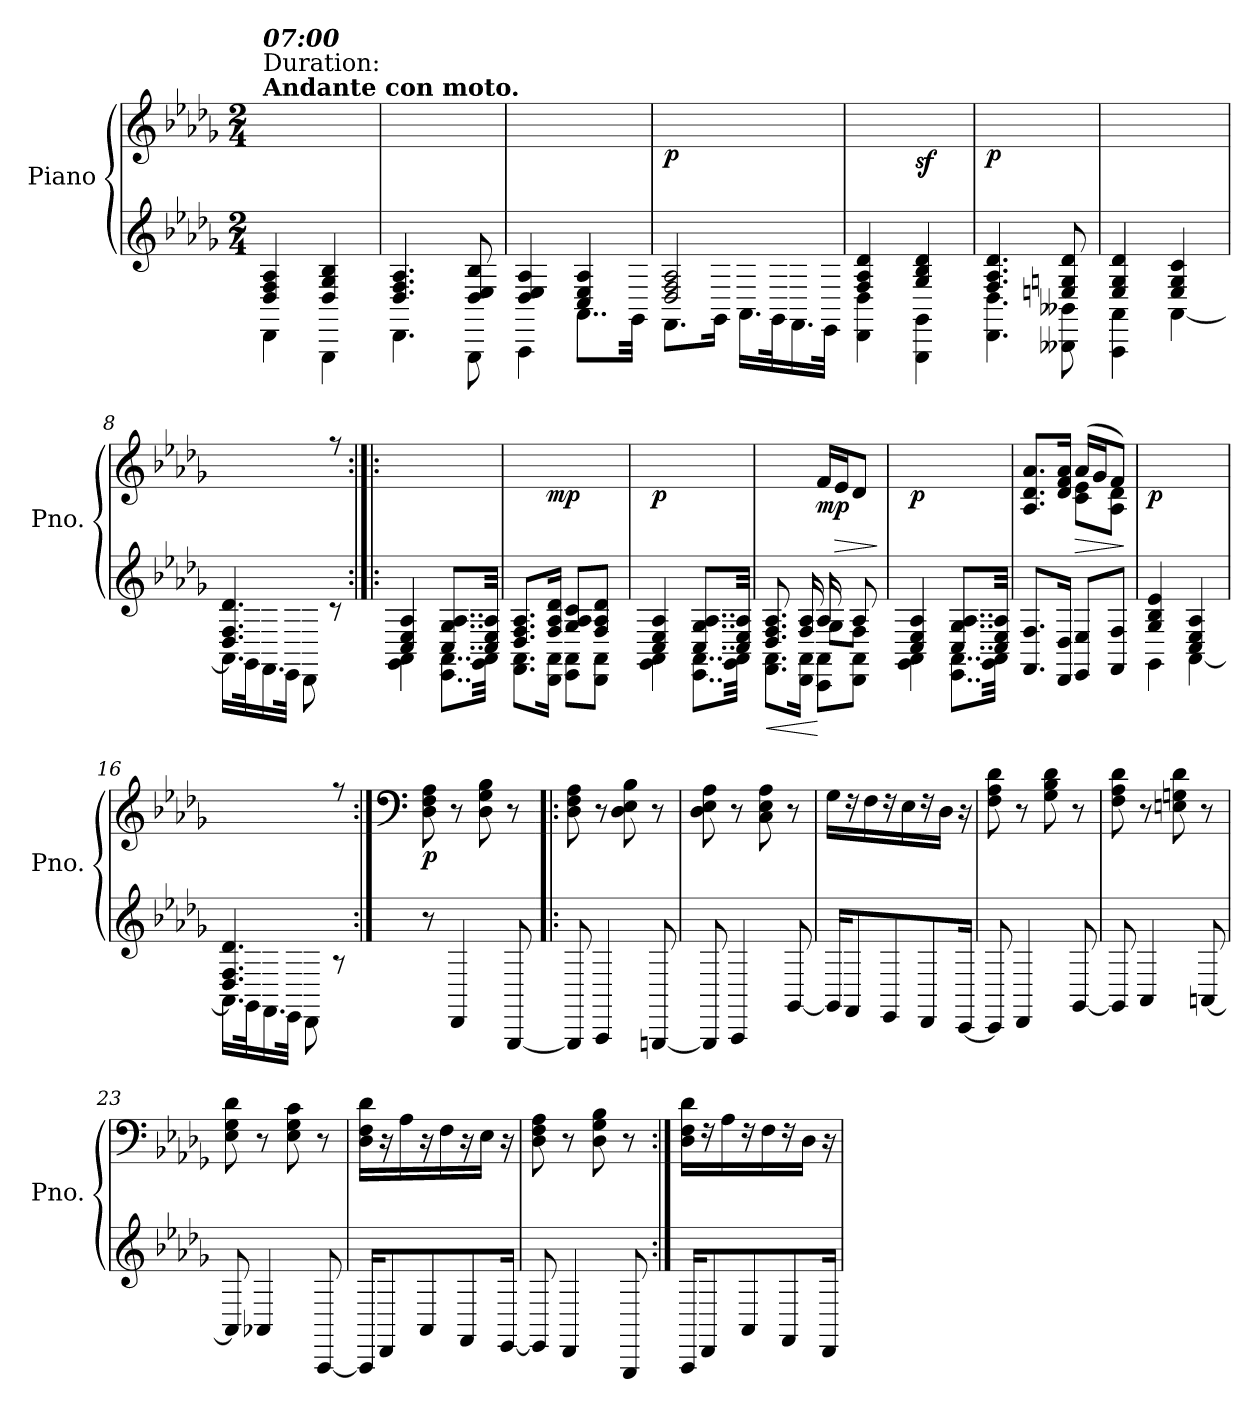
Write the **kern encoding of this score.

**kern	**kern	**dynam
*part1	*part1	*part1
*staff2	*staff1	*staff1/2
*I"Piano	*	*
*I'Pno.	*	*
*clefG2	*clefG2	*
*k[b-e-a-d-g-]	*k[b-e-a-d-g-]	*
*M2/4	*M2/4	*
*MM72	*MM72	*
=1	=1	=1
*^	*	*
!	!	!LO:TX:a:B:t=Andante con moto.	!
!	!	!LO:TX:a:t=Duration&colon;	!
!	!	!LO:TX:a:Bi:t=07&colon;00	!
!	!	!	!LO:DY:b
4D-/ 4F/ 4A-/	4DD-\	2ryy	other-dynamics
4D-/ 4G-/ 4B-/	4GGG-\	.	.
=2	=2	=2	=2
4.D-/ 4.F/ 4.A-/	4.DD-\	2ryy	.
8D-/ 8E-/ 8B-/	8GGG-\	.	.
=3	=3	=3	=3
4D-/ 4E-/ 4A-/	4AAA-\	2ryy	.
4C/ 4E-/ 4A-/	8..AA-\L	.	.
.	32GG-\Jkk	.	.
=4	=4	=4	=4
!	!	!	!LO:DY:b
2D-/ 2F/ 2A-/	8.FF\L	2ryy	p
.	16GG-\Jk	.	.
.	16.AA-\LL	.	.
.	32GG-\K	.	.
.	16.FF\	.	.
.	32EE-\JJk	.	.
=5	=5	=5	=5
4F/ 4A-/ 4d-/	4DD-\ 4D-\	4ryy	.
!	!	!	!LO:DY:b
4G-/ 4B-/ 4d-/	4GGG-\ 4GG-\	4ryy	sf
=6	=6	=6	=6
!	!	!	!LO:DY:b
4.F/ 4.A-/ 4.d-/	4.DD-\ 4.D-\	2ryy	p
8En/ 8Gn/ 8d-/	8BBB--X\ 8BB--X\	.	.
=7	=7	=7	=7
4E-/ 4G-/ 4d-/	4AAA-\ 4AA-\	2ryy	.
4E-/ 4G-/ 4c/	[4AA-\	.	.
!!LO:LB:g=z
=8	=8	=8	=8
4.D-/ 4.F/ 4.d-/	16.AA-\LL]	4.ryy	.
.	32GG-\K	.	.
.	16.FF\	.	.
.	32EE-\JJk	.	.
.	8DD-\	.	.
8ryy	8rc	8rff	.
!!LO:LB:g=z
=9:|!|:	=9:|!|:	=9:|!|:	=9:|!|:
4C/ 4E-/ 4A-/	4GG-\ 4AA-\	2ryy	.
8..C/ 8..G-/ 8..A-/L	8..EE-\ 8..AA-\L	.	.
32C/ 32E-/ 32A-/Jkk	32GG-\ 32AA-\Jkk	.	.
=10	=10	=10	=10
8.D-/ 8.F/ 8.A-/L	8.FF\ 8.AA-\L	8.ryy	.
!	!	!	!LO:DY:b
16F/ 16A-/ 16d-/Jk	16DD-\ 16AA-\Jk	4ryy	mp
8G-/ 8A-/ 8c/L	8EE-\ 8AA-\L	.	.
8F/ 8A-/ 8d-/J	8DD-\ 8AA-\J	.	.
.	.	16ryy	.
=11	=11	=11	=11
!	!	!	!LO:DY:b
4C/ 4E-/ 4A-/	4GG-\ 4AA-\	2ryy	p
8..C/ 8..G-/ 8..A-/L	8..EE-\ 8..AA-\L	.	.
32C/ 32E-/ 32A-/Jkk	32GG-\ 32AA-\Jkk	.	.
=12	=12	=12	=12
!	!	!	!LO:HP:b=2
*^	*^	*	*
8.D-/ 8.F/ 8.A-/L	8.ryy	4ryy	8.FF\ 8.AA-\L	8.ryy	<
4ryy	16F/ 16A-/	.	16DD-\ 16AA-\Jk	16f\Jk	.
!	!	!	!	!	!LO:DY:n=1:b
.	16A-/	8G-\L	8CC\ 8AA-\L	16f/LL	[ mp
!	!	!	!	!	!LO:HP:b
.	16ryy	.	.	16e-/J	>
.	8A-/	8F\J	8DD-\ 8AA-\J	8d-/J	.
16ryy	.	.	.	.	.
*v	*v	*v	*v	*	*
.	.	]
=13	=13	=13
*^	*	*
!	!	!	!LO:DY:b
4C/ 4E-/ 4A-/	4GG-\ 4AA-\	2ryy	p
8..C/ 8..G-/ 8..A-/L	8..EE-\ 8..AA-\L	.	.
32C/ 32E-/ 32A-/Jkk	32GG-\ 32AA-\Jkk	.	.
=14	=14	=14	=14
*	*	*^	*
!	!	!	!	!LO:DY:b
*v	*v	*	*	*
8.FF/ 8.F/L	8.A-/ 8.d-/ 8.a-/L	4ryy	other-dynamics
16DD-/ 16D-/Jk	16d-/ 16f/ 16a-/Jk	.	.
!	!	!	!LO:HP:b
8EE-/ 8E-/L	(>16a-/LL	8c\ 8e-\L	>
.	16g-/J	.	.
8FF/ 8F/J	8f/J)	8A-\ 8d-\J	.
*	*v	*v	*
.	.	]
=15	=15	=15
*^	*	*
!	!	!	!LO:DY:b
4G-/ 4B-/ 4e-/	4GG-\	2ryy	p
4C/ 4E-/ 4A-/	[4AA-\	.	.
!!LO:LB:g=z
=16	=16	=16	=16
4.D-/ 4.F/ 4.d-/	16.AA-\LL]	4.ryy	.
.	32GG-\K	.	.
.	16.FF\	.	.
.	32EE-\JJk	.	.
.	8DD-\	.	.
8ryy	8rA	8rff	.
*v	*v	*	*
=17:|!	=17:|!	=17:|!
*	*clefF4	*
*^	*	*
!	!	!	!LO:DY:b
*v	*v	*	*
8r	8D-\ 8F\ 8A-\	p
4DD-/	8r	.
.	8D-\ 8G-\ 8B-\	.
[8GGG-/	8r	.
=18!|:	=18!|:	=18!|:
8GGG-/]	8D-\ 8F\ 8A-\	.
4AAA-/	8r	.
.	8D-\ 8E-\ 8B-\	.
[8GGGn/	8r	.
=19	=19	=19
8GGG/]	8D-\ 8E-\ 8A-\	.
4AAA-/	8r	.
.	8C\ 8E-\ 8A-\	.
[8GG-/	8r	.
=20	=20	=20
16GG-/KL]	16G-\LL	.
8FF/	16rF	.
.	16F\	.
8EE-/	16r	.
.	16E-\	.
8DD-/	16r	.
.	16D-\JJ	.
[16CC/Jk	16r	.
=21	=21	=21
8CC/]	8F\ 8A-\ 8d-\	.
4DD-/	8r	.
.	8G-\ 8B-\ 8d-\	.
[8GG-/	8r	.
!!LO:LB:g=z
=22	=22	=22
8GG-/]	8F\ 8A-\ 8d-\	.
4AA-/	8r	.
.	8En\ 8Gn\ 8d-\	.
[8AAn/	8r	.
!!LO:PB:g=z
=23	=23	=23
8AA/]	8E-\ 8G-\ 8d-\	.
4AA-X/	8r	.
.	8E-\ 8G-\ 8c\	.
[8AAA-/	8r	.
=23X1	=23X1	=23X1
16AAA-/KL]	16D-\ 16F\ 16d-\LL	.
8DD-/	16r	.
.	16A-\	.
8AA-/	16r	.
.	16F\	.
8FF/	16r	.
.	16E-\JJ	.
[16EE-/Jk	16r	.
=23X2	=23X2	=23X2
8EE-/]	8D-\ 8F\ 8A-\	.
4DD-/	8r	.
.	8D-\ 8G-\ 8B-\	.
8GGG-/	8r	.
=24:|!	=24:|!	=24:|!
16AAA-/KL	16D-\ 16F\ 16d-\LL	.
8DD-/	16r	.
.	16A-\	.
8AA-/	16r	.
.	16F\	.
8FF/	16r	.
.	16D-\JJ	.
16DD-/Jk	16r	.
=	=	=
*-	*-	*-
